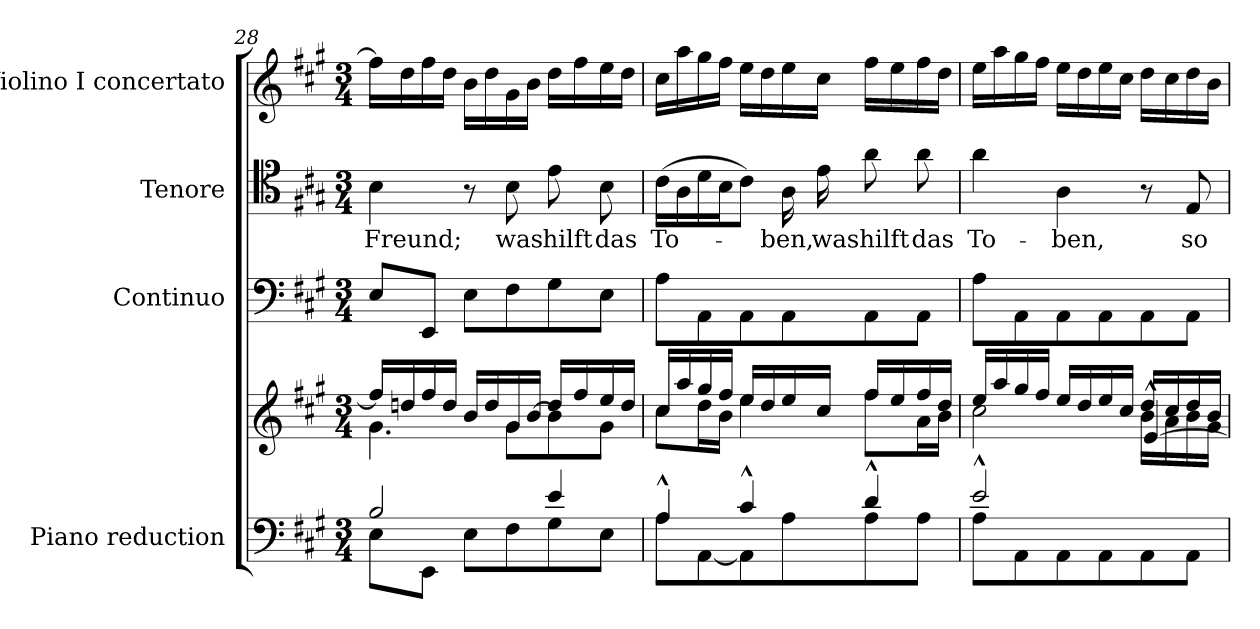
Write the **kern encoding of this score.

**kern	**kern	**kern	**kern	**text	**kern
*part4	*part4	*part3	*part2	*part2	*part1
*staff5	*staff4	*staff3	*staff2	*staff2	*staff1
*I"Piano reduction	*	*I"Continuo	*I"Tenore	*	*I"Violino I concertato
*I'Pno	*	*	*	*	*I'Vln
!!LO:LB:g=z
*clefF4	*clefG2	*clefF4	*clefC4	*	*clefG2
*k[f#c#g#]	*k[f#c#g#]	*k[f#c#g#]	*k[f#c#g#]	*	*k[f#c#g#]
*M3/4	*M3/4	*M3/4	*M3/4	*	*M3/4
=28	=28	=28	=28	=28	=28
*^	*^	*	*	*	*
!	!	!	!	!	!	!LO:LY:b	!
2B/	8E\L	16ff#/LL]	4.g#\	8E/L	4B\	Freund;	16ff#\LL]
.	.	16ddn/	.	.	.	.	16dd\
.	8EE\J	16ff#/	.	8EE/J	.	.	16ff#\
.	.	16dd/JJ	.	.	.	.	16dd\JJ
.	8E\L	16b/LL	.	8E\L	8r	.	16b\LL
.	.	16dd/	.	.	.	.	16dd\
!	!	!	!	!	!	!LO:LY:b	!
.	8F#\	16g#/	8g#\L	8F#\	8B\	was	16g#\
.	.	[<16b/JJ	.	.	.	.	16b\JJ
!	!	!	!	!	!	!LO:LY:b	!
4e/	8G#\	16dd/LL	8b\]	8G#\	8e\	hilft	16dd\LL
.	.	16ff#/	.	.	.	.	16ff#\
!	!	!	!	!	!	!LO:LY:b	!
.	8E\J	16ee/	8g#\J	8E\J	8B\	das	16ee\
.	.	16dd/JJ	.	.	.	.	16dd\JJ
=29	=29	=29	=29	=29	=29	=29	=29
!	!	!	!	!	!	!LO:LY:b	!
4A^^/	8A\L	16cc#/LL	8cc#\L	8A\L	(16c#\LL	To-	16cc#\LL
.	.	16aa/	.	.	16A\	.	16aa\
.	[8AA\	16gg#/	16dd\L	8AA\	16d\	.	16gg#\
.	.	16ff#/JJ	16b\JJ	.	16B\J	.	16ff#\JJ
4c#^^/	8AA\]	16ee/LL	4ee\	8AA\	8c#\J)	.	16ee\LL
.	.	16dd/	.	.	.	.	16dd\
!	!	!	!	!	!	!LO:LY:b	!
.	8A\	16ee/	.	8AA\	16A\	-ben,	16ee\
!	!	!	!	!	!	!LO:LY:b	!
.	.	16cc#/JJ	.	.	16e\	was	16cc#\JJ
!	!	!	!	!	!	!LO:LY:b	!
4d^^/	8A\	16ff#/LL	8ff#\L	8AA\	8a\	hilft	16ff#\LL
.	.	16ee/	.	.	.	.	16ee\
!	!	!	!	!	!	!LO:LY:b	!
.	8A\J	16ff#/	16a\L	8AA\J	8a\	das	16ff#\
.	.	16dd/JJ	16b\JJ	.	.	.	16dd\JJ
=30	=30	=30	=30	=30	=30	=30	=30
*	*	*	*^	*	*	*	*
!	!	!	!	!	!	!	!LO:LY:b	!
2e^^/	8A\L	16ee/LL	2cc#\	2ryy	8A\L	4a\	To-	16ee\LL
.	.	16aa/	.	.	.	.	.	16aa\
.	8AA\	16gg#/	.	.	8AA\	.	.	16gg#\
.	.	16ff#/JJ	.	.	.	.	.	16ff#\JJ
!	!	!	!	!	!	!	!LO:LY:b	!
.	8AA\	16ee/LL	.	.	8AA\	4A\	-ben,	16ee\LL
.	.	16dd/	.	.	.	.	.	16dd\
.	8AA\	16ee/	.	.	8AA\	.	.	16ee\
.	.	16cc#/JJ	.	.	.	.	.	16cc#\JJ
4ryy	8AA\	16dd/LL	16b\LL	[4e^^/	8AA\	8r	.	16dd\LL
.	.	16cc#/	16a\	.	.	.	.	16cc#\
!	!	!	!	!	!	!	!LO:LY:b	!
.	8AA\J	16dd/	16b\	.	8AA\J	8E/	so	16dd\
.	.	16b/JJ	16g#\JJ	.	.	.	.	16b\JJ
*v	*v	*	*	*	*	*	*	*
*	*v	*v	*v	*	*	*	*
=	=	=	=	=	=
*-	*-	*-	*-	*-	*-
